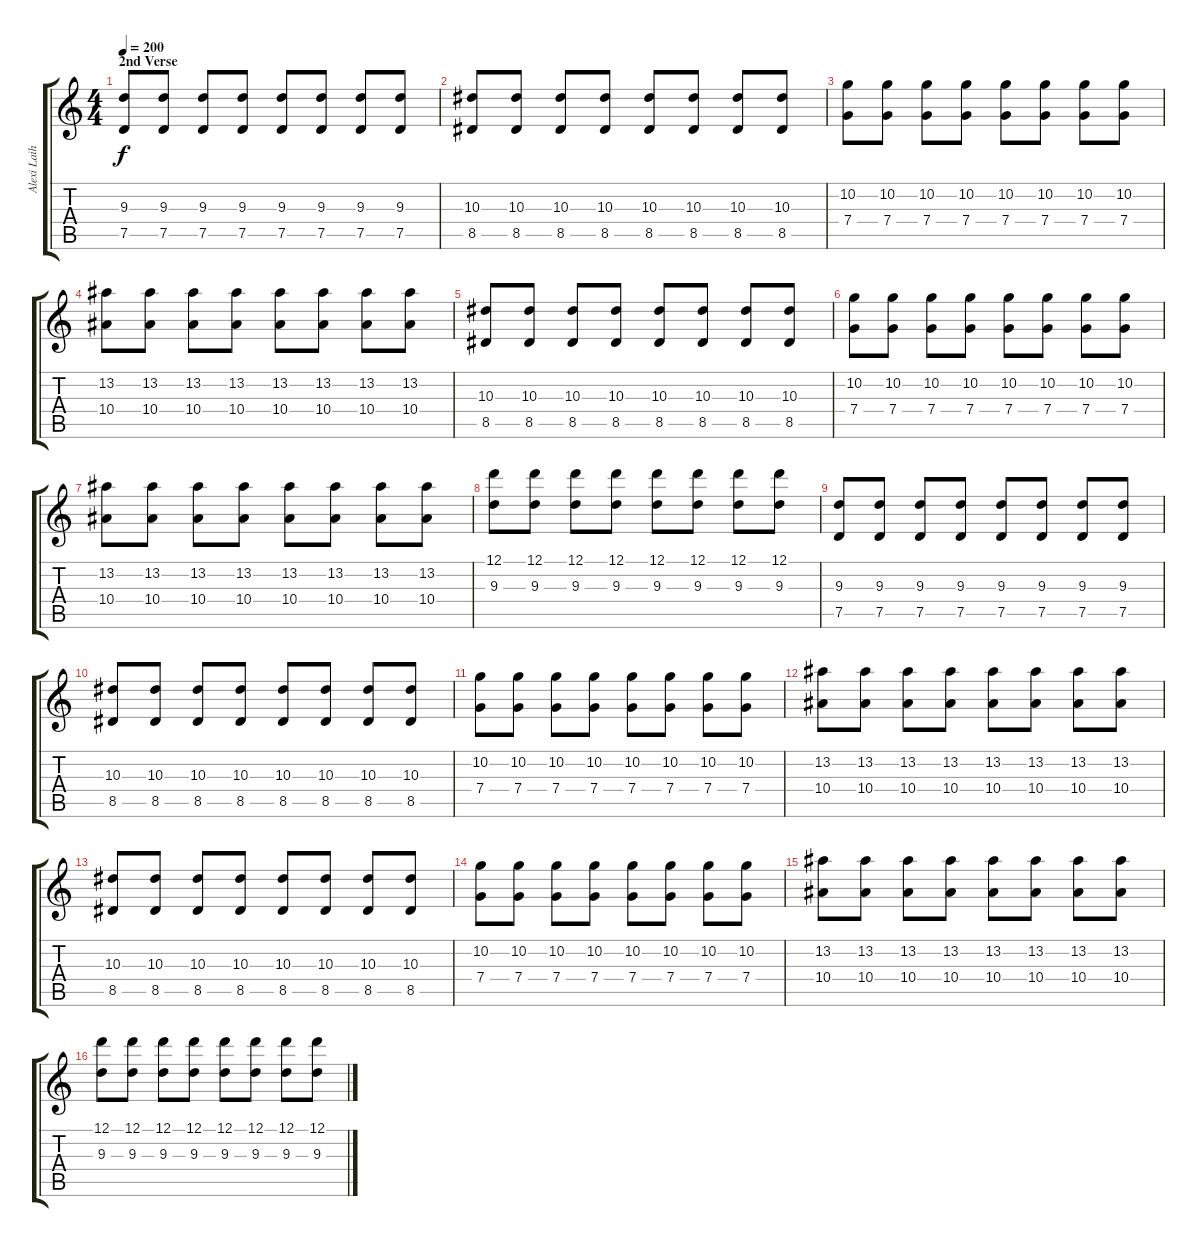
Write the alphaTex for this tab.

\track ("Alexi Laiho" "Alexi Laih") {instrument overdrivenguitar}
\staff {score tabs}
\tuning (D4 A3 F3 C3 G2 D2) {hide}
\ts (4 4)
\section ("" "2nd Verse")
\tempo 200
\clef g2
\ks c
(9.3 7.5).8{dy f} (9.3 7.5).8 (9.3 7.5).8 (9.3 7.5).8 (9.3 7.5).8 (9.3 7.5).8 (9.3 7.5).8 (9.3 7.5).8 |
(10.3 8.5).8 (10.3 8.5).8 (10.3 8.5).8 (10.3 8.5).8 (10.3 8.5).8 (10.3 8.5).8 (10.3 8.5).8 (10.3 8.5).8 |
(10.2 7.4).8 (10.2 7.4).8 (10.2 7.4).8 (10.2 7.4).8 (10.2 7.4).8 (10.2 7.4).8 (10.2 7.4).8 (10.2 7.4).8 |
(13.2 10.4).8 (13.2 10.4).8 (13.2 10.4).8 (13.2 10.4).8 (13.2 10.4).8 (13.2 10.4).8 (13.2 10.4).8 (13.2 10.4).8 |
(10.3 8.5).8 (10.3 8.5).8 (10.3 8.5).8 (10.3 8.5).8 (10.3 8.5).8 (10.3 8.5).8 (10.3 8.5).8 (10.3 8.5).8 |
(10.2 7.4).8 (10.2 7.4).8 (10.2 7.4).8 (10.2 7.4).8 (10.2 7.4).8 (10.2 7.4).8 (10.2 7.4).8 (10.2 7.4).8 |
(13.2 10.4).8 (13.2 10.4).8 (13.2 10.4).8 (13.2 10.4).8 (13.2 10.4).8 (13.2 10.4).8 (13.2 10.4).8 (13.2 10.4).8 |
(12.1 9.3).8 (12.1 9.3).8 (12.1 9.3).8 (12.1 9.3).8 (12.1 9.3).8 (12.1 9.3).8 (12.1 9.3).8 (12.1 9.3).8 |
(9.3 7.5).8 (9.3 7.5).8 (9.3 7.5).8 (9.3 7.5).8 (9.3 7.5).8 (9.3 7.5).8 (9.3 7.5).8 (9.3 7.5).8 |
(10.3 8.5).8 (10.3 8.5).8 (10.3 8.5).8 (10.3 8.5).8 (10.3 8.5).8 (10.3 8.5).8 (10.3 8.5).8 (10.3 8.5).8 |
(10.2 7.4).8 (10.2 7.4).8 (10.2 7.4).8 (10.2 7.4).8 (10.2 7.4).8 (10.2 7.4).8 (10.2 7.4).8 (10.2 7.4).8 |
(13.2 10.4).8 (13.2 10.4).8 (13.2 10.4).8 (13.2 10.4).8 (13.2 10.4).8 (13.2 10.4).8 (13.2 10.4).8 (13.2 10.4).8 |
(10.3 8.5).8 (10.3 8.5).8 (10.3 8.5).8 (10.3 8.5).8 (10.3 8.5).8 (10.3 8.5).8 (10.3 8.5).8 (10.3 8.5).8 |
(10.2 7.4).8 (10.2 7.4).8 (10.2 7.4).8 (10.2 7.4).8 (10.2 7.4).8 (10.2 7.4).8 (10.2 7.4).8 (10.2 7.4).8 |
(13.2 10.4).8 (13.2 10.4).8 (13.2 10.4).8 (13.2 10.4).8 (13.2 10.4).8 (13.2 10.4).8 (13.2 10.4).8 (13.2 10.4).8 |
(12.1 9.3).8 (12.1 9.3).8 (12.1 9.3).8 (12.1 9.3).8 (12.1 9.3).8 (12.1 9.3).8 (12.1 9.3).8 (12.1 9.3).8
